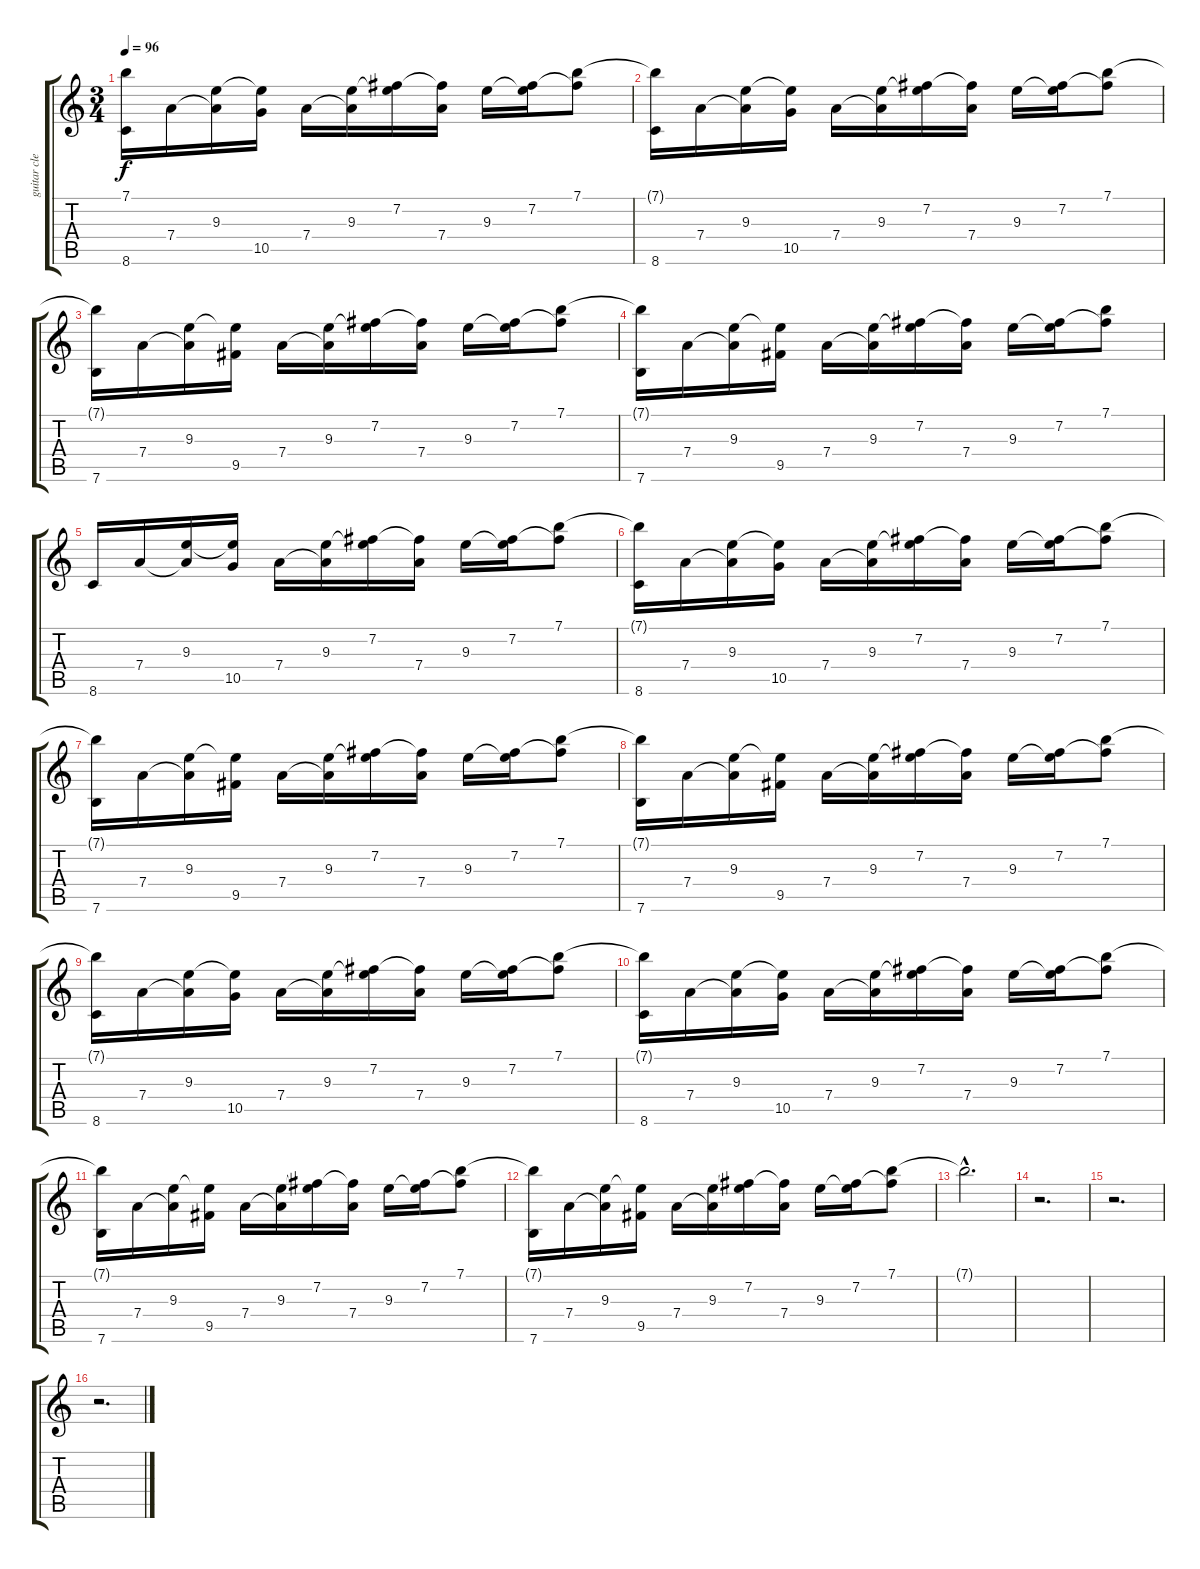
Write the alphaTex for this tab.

\track ("guitar clean tone and chorus" "guitar cle") {instrument electricguitarjazz}
\staff {score tabs}
\tuning (E4 B3 G3 D3 A2 E2) {hide}
\ts (3 4)
\tempo 96
\clef g2
\ks c
(7.1{t} 8.6).16{dy f} 7.4.16 (9.3 7.4{t}).16 (9.3{t} 10.5).16 7.4.16 (9.3 7.4{t}).16 (7.2 9.3{t}).16 (7.2{t} 7.4).16 9.3.16 (7.2 9.3{t}).16 (7.1 7.2{t}).8 |
(7.1{t} 8.6).16 7.4.16 (9.3 7.4{t}).16 (9.3{t} 10.5).16 7.4.16 (9.3 7.4{t}).16 (7.2 9.3{t}).16 (7.2{t} 7.4).16 9.3.16 (7.2 9.3{t}).16 (7.1 7.2{t}).8 |
(7.1{t} 7.6).16 7.4.16 (9.3 7.4{t}).16 (9.3{t} 9.5).16 7.4.16 (9.3 7.4{t}).16 (7.2 9.3{t}).16 (7.2{t} 7.4).16 9.3.16 (7.2 9.3{t}).16 (7.1 7.2{t}).8 |
(7.1{t} 7.6).16 7.4.16 (9.3 7.4{t}).16 (9.3{t} 9.5).16 7.4.16 (9.3 7.4{t}).16 (7.2 9.3{t}).16 (7.2{t} 7.4).16 9.3.16 (7.2 9.3{t}).16 (7.1 7.2{t}).8 |
8.6.16 7.4.16 (9.3 7.4{t}).16 (9.3{t} 10.5).16 7.4.16 (9.3 7.4{t}).16 (7.2 9.3{t}).16 (7.2{t} 7.4).16 9.3.16 (7.2 9.3{t}).16 (7.1 7.2{t}).8 |
(7.1{t} 8.6).16 7.4.16 (9.3 7.4{t}).16 (9.3{t} 10.5).16 7.4.16 (9.3 7.4{t}).16 (7.2 9.3{t}).16 (7.2{t} 7.4).16 9.3.16 (7.2 9.3{t}).16 (7.1 7.2{t}).8 |
(7.1{t} 7.6).16 7.4.16 (9.3 7.4{t}).16 (9.3{t} 9.5).16 7.4.16 (9.3 7.4{t}).16 (7.2 9.3{t}).16 (7.2{t} 7.4).16 9.3.16 (7.2 9.3{t}).16 (7.1 7.2{t}).8 |
(7.1{t} 7.6).16 7.4.16 (9.3 7.4{t}).16 (9.3{t} 9.5).16 7.4.16 (9.3 7.4{t}).16 (7.2 9.3{t}).16 (7.2{t} 7.4).16 9.3.16 (7.2 9.3{t}).16 (7.1 7.2{t}).8 |
(7.1{t} 8.6).16 7.4.16 (9.3 7.4{t}).16 (9.3{t} 10.5).16 7.4.16 (9.3 7.4{t}).16 (7.2 9.3{t}).16 (7.2{t} 7.4).16 9.3.16 (7.2 9.3{t}).16 (7.1 7.2{t}).8 |
(7.1{t} 8.6).16 7.4.16 (9.3 7.4{t}).16 (9.3{t} 10.5).16 7.4.16 (9.3 7.4{t}).16 (7.2 9.3{t}).16 (7.2{t} 7.4).16 9.3.16 (7.2 9.3{t}).16 (7.1 7.2{t}).8 |
(7.1{t} 7.6).16 7.4.16 (9.3 7.4{t}).16 (9.3{t} 9.5).16 7.4.16 (9.3 7.4{t}).16 (7.2 9.3{t}).16 (7.2{t} 7.4).16 9.3.16 (7.2 9.3{t}).16 (7.1 7.2{t}).8 |
(7.1{t} 7.6).16 7.4.16 (9.3 7.4{t}).16 (9.3{t} 9.5).16 7.4.16 (9.3 7.4{t}).16 (7.2 9.3{t}).16 (7.2{t} 7.4).16 9.3.16 (7.2 9.3{t}).16 (7.1 7.2{t}).8 |
7.1{hac t}.2{d} |
r.2{d} |
r.2{d} |
r.2{d}
